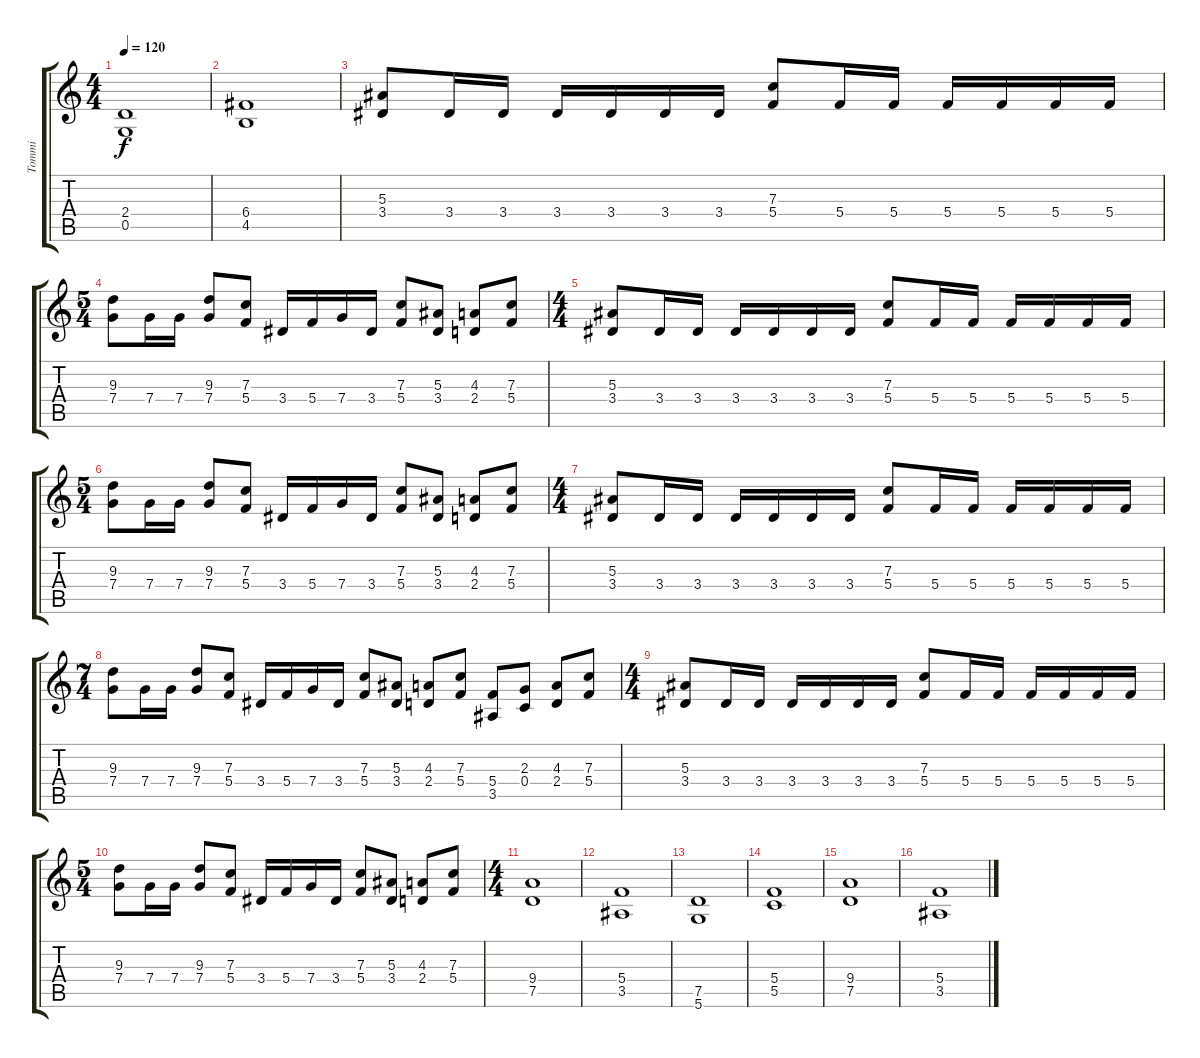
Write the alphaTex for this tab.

\track ("Tommi" "Tommi") {instrument distortionguitar}
\staff {score tabs}
\tuning (D4 A3 F3 C3 G2 D2) {hide}
\ts (4 4)
\tempo 120
\clef g2
\ks c
(2.4 0.5).1{dy f} |
(6.4 4.5).1 |
(5.3 3.4).8 3.4.16 3.4.16 3.4.16 3.4.16 3.4.16 3.4.16 (7.3 5.4).8 5.4.16 5.4.16 5.4.16 5.4.16 5.4.16 5.4.16 |
\ts (5 4)
(9.3 7.4).8 7.4.16 7.4.16 (9.3 7.4).8 (7.3 5.4).8 3.4.16 5.4.16 7.4.16 3.4.16 (7.3 5.4).8 (5.3 3.4).8 (4.3 2.4).8 (7.3 5.4).8 |
\ts (4 4)
(5.3 3.4).8 3.4.16 3.4.16 3.4.16 3.4.16 3.4.16 3.4.16 (7.3 5.4).8 5.4.16 5.4.16 5.4.16 5.4.16 5.4.16 5.4.16 |
\ts (5 4)
(9.3 7.4).8 7.4.16 7.4.16 (9.3 7.4).8 (7.3 5.4).8 3.4.16 5.4.16 7.4.16 3.4.16 (7.3 5.4).8 (5.3 3.4).8 (4.3 2.4).8 (7.3 5.4).8 |
\ts (4 4)
(5.3 3.4).8 3.4.16 3.4.16 3.4.16 3.4.16 3.4.16 3.4.16 (7.3 5.4).8 5.4.16 5.4.16 5.4.16 5.4.16 5.4.16 5.4.16 |
\ts (7 4)
(9.3 7.4).8 7.4.16 7.4.16 (9.3 7.4).8 (7.3 5.4).8 3.4.16 5.4.16 7.4.16 3.4.16 (7.3 5.4).8 (5.3 3.4).8 (4.3 2.4).8 (7.3 5.4).8 (5.4 3.5).8 (2.3 0.4).8 (4.3 2.4).8 (7.3 5.4).8 |
\ts (4 4)
(5.3 3.4).8 3.4.16 3.4.16 3.4.16 3.4.16 3.4.16 3.4.16 (7.3 5.4).8 5.4.16 5.4.16 5.4.16 5.4.16 5.4.16 5.4.16 |
\ts (5 4)
(9.3 7.4).8 7.4.16 7.4.16 (9.3 7.4).8 (7.3 5.4).8 3.4.16 5.4.16 7.4.16 3.4.16 (7.3 5.4).8 (5.3 3.4).8 (4.3 2.4).8 (7.3 5.4).8 |
\ts (4 4)
(9.4 7.5).1 |
(5.4 3.5).1 |
(7.5 5.6).1 |
(5.4 5.5).1 |
(9.4 7.5).1 |
(5.4 3.5).1
